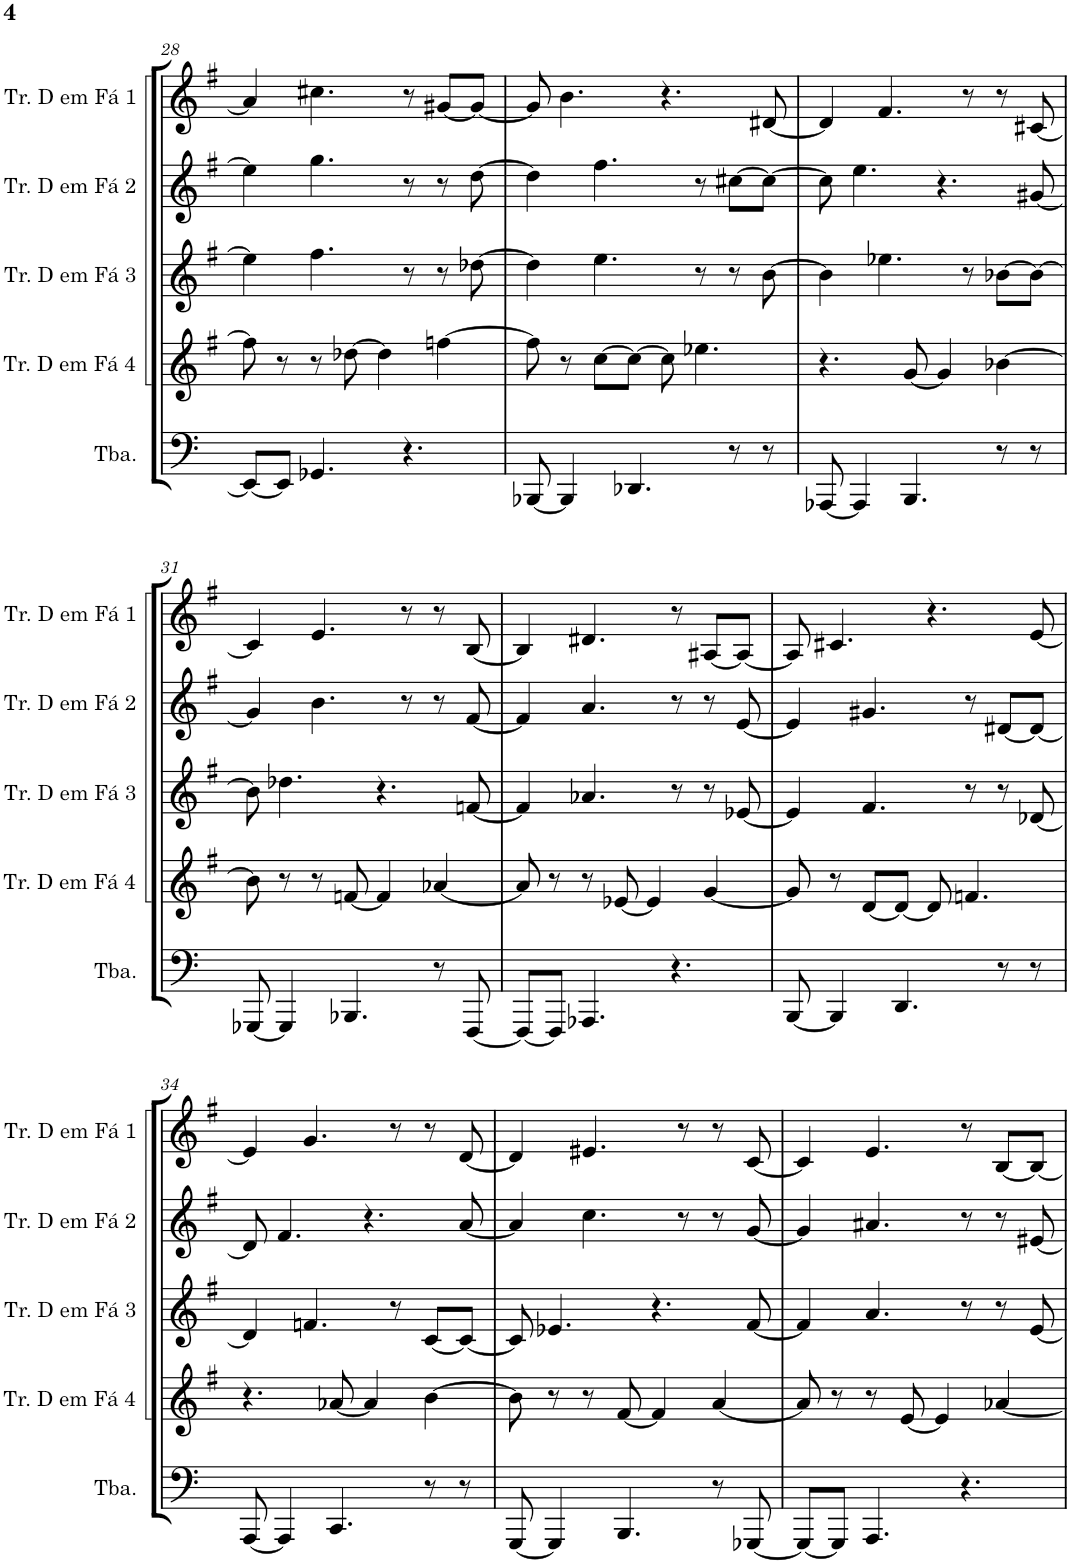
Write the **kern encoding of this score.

**kern	**kern	**kern	**kern	**kern
*part5	*part4	*part3	*part2	*part1
*staff5	*staff4	*staff3	*staff2	*staff1
*I"Tuba	*I"Trompa em Fá 4	*I"Trompa em Fá 3	*I"Trompa em Fá 2	*I"Trompa em Fá 1
*I'Tba.	*	*	*	*
!!LO:PB:g=z
*clefF4	*clefG2	*clefG2	*clefG2	*clefG2
*	*Trd4c7	*Trd4c7	*Trd4c7	*Trd4c7
*k[]	*k[f#]	*k[f#]	*k[f#]	*k[f#]
*M4/4	*M4/4	*M4/4	*M4/4	*M4/4
=28	=28	=28	=28	=28
8EE-/L_	8ff#\]	4ee-\]	4ee\]	4a/]
8EE-/J]	8r	.	.	.
4.GG-X/	8r	4.ff#\	4.gg\	4.cc#X\
.	[8dd-X\	.	.	.
.	4dd-\]	.	.	.
4.r	.	8r	8r	8r
.	[4ffn\	8r	8r	[8g#X/L
.	.	[8dd-X\	[8dd\	8g#/J_
=29	=29	=29	=29	=29
[8BBB-X/	8ff\]	4dd-\]	4dd\]	8g#/]
4BBB-/]	8r	.	.	4.b\
.	[8cc\L	4.ee\	4.ff#\	.
4.DD-X/	8cc\J_	.	.	.
.	8cc\]	.	.	4.r
.	4.ee-X\	8r	8r	.
8r	.	8r	[8cc#X\L	.
8r	.	[8b\	8cc#\J_	[8d#X/
=30	=30	=30	=30	=30
[8AAA-X/	4.r	4b\]	8cc#\]	4d#/]
4AAA-/]	.	.	4.ee\	.
.	.	4.ee-X\	.	4.f#/
4.BBB/	[8g/	.	.	.
.	4g/]	.	4.r	.
.	.	8r	.	8r
8r	[4b-X\	[8b-X\L	.	8r
8r	.	8b-\J_	[8g#X/	[8c#X/
!!LO:LB:g=z
=31	=31	=31	=31	=31
[8GGG-X/	8b-\]	8b-\]	4g#/]	4c#/]
4GGG-/]	8r	4.dd-X\	.	.
.	8r	.	4.b\	4.e/
4.BBB-X/	[8fn/	.	.	.
.	4f/]	4.r	.	.
.	.	.	8r	8r
8r	[4a-X/	.	8r	8r
[8FFF/	.	[8fn/	[8f#/	[8B/
=32	=32	=32	=32	=32
8FFF/L_	8a-/]	4f/]	4f#/]	4B/]
8FFF/J]	8r	.	.	.
4.AAA-X/	8r	4.a-X/	4.a/	4.d#X/
.	[8e-X/	.	.	.
.	4e-/]	.	.	.
4.r	.	8r	8r	8r
.	[4g/	8r	8r	[8A#X/L
.	.	[8e-X/	[8e/	8A#/J_
=33	=33	=33	=33	=33
[8BBB/	8g/]	4e-/]	4e/]	8A#/]
4BBB/]	8r	.	.	4.c#X/
.	[8d/L	4.f#/	4.g#X/	.
4.DD/	8d/J_	.	.	.
.	8d/]	.	.	4.r
.	4.fn/	8r	8r	.
8r	.	8r	[8d#X/L	.
8r	.	[8d-X/	8d#/J_	[8e/
!!LO:LB:g=z
=34	=34	=34	=34	=34
[8AAA/	4.r	4d-/]	8d#/]	4e/]
4AAA/]	.	.	4.f#/	.
.	.	4.fn/	.	4.g/
4.CC/	[8a-X/	.	.	.
.	4a-/]	.	4.r	.
.	.	8r	.	8r
8r	[4b\	[8c/L	.	8r
8r	.	8c/J_	[8a/	[8d/
=35	=35	=35	=35	=35
[8GGG/	8b\]	8c/]	4a/]	4d/]
4GGG/]	8r	4.e-X/	.	.
.	8r	.	4.cc\	4.e#X/
4.BBB/	[8f#/	.	.	.
.	4f#/]	4.r	.	.
.	.	.	8r	8r
8r	[4a/	.	8r	8r
[8GGG-X/	.	[8f#/	[8g/	[8c/
=36	=36	=36	=36	=36
8GGG-/L_	8a/]	4f#/]	4g/]	4c/]
8GGG-/J]	8r	.	.	.
4.AAA/	8r	4.a/	4.a#X/	4.e/
.	[8e/	.	.	.
.	4e/]	.	.	.
4.r	.	8r	8r	8r
.	[4a-X/	8r	8r	[8B/L
.	.	[8e/	[8e#X/	8B/J_
=	=	=	=	=
*-	*-	*-	*-	*-
